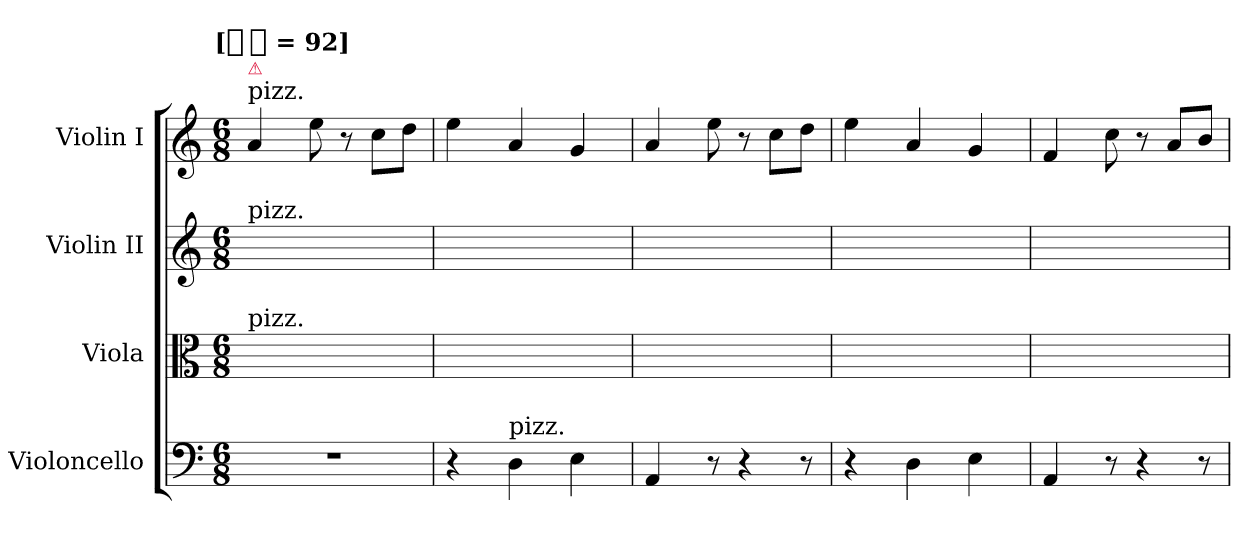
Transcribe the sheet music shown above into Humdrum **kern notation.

**kern	**kern	**kern	**kern
*part4	*part3	*part2	*part1
*staff4	*staff3	*staff2	*staff1
*I"Violoncello	*I"Viola	*I"Violin II	*I"Violin I
*I'Vc.	*I'Vla.	*I'Vln. II	*I'Vln. I
*clefF4	*clefC3	*clefG2	*clefG2
*k[]	*k[]	*k[]	*k[]
*C:	*C:	*C:	*C:
!!LO:TX:omd:t=[[quarter-dot] = 92]
*M6/8	*M6/8	*M6/8	*M6/8
*MM138	*MM138	*MM138	*MM138
=1	=1	=1	=1
!	!	!	!LO:TX:a:t=pizz.
!	!	!	!LO:TX:a:color=crimson:t=⚠
!	!	!LO:TX:a:t=pizz.	!
!	!LO:TX:a:t=pizz.	!	!
4%3r	8ryy	8ryy	4a
.	8ryy	8ryy	.
.	8ryy	8ryy	8ee
.	8ryy	8ryy	8r
.	8ryy	8ryy	8ccL
.	8ryy	8ryy	8ddJ
=2	=2	=2	=2
4r	8ryy	8ryy	4ee
.	8ryy	8ryy	.
!LO:TX:a:t=pizz.	!	!	!
4D	8ryy	8ryy	4a
.	8ryy	8ryy	.
4E	8ryy	8ryy	4g
.	8ryy	8ryy	.
=3	=3	=3	=3
4AA	8ryy	8ryy	4a
.	8ryy	8ryy	.
8r	8ryy	8ryy	8ee
4r	8ryy	8ryy	8r
.	8ryy	8ryy	8ccL
8r	8ryy	8ryy	8ddJ
=4	=4	=4	=4
4r	8ryy	8ryy	4ee
.	8ryy	8ryy	.
4D	8ryy	8ryy	4a
.	8ryy	8ryy	.
4E	8ryy	8ryy	4g
.	8ryy	8ryy	.
=5	=5	=5	=5
4AA	8ryy	8ryy	4f
.	8ryy	8ryy	.
8r	8ryy	8ryy	8cc
4r	8ryy	8ryy	8r
.	8ryy	8ryy	8aL
8r	8ryy	8ryy	8bJ
=	=	=	=
*-	*-	*-	*-
